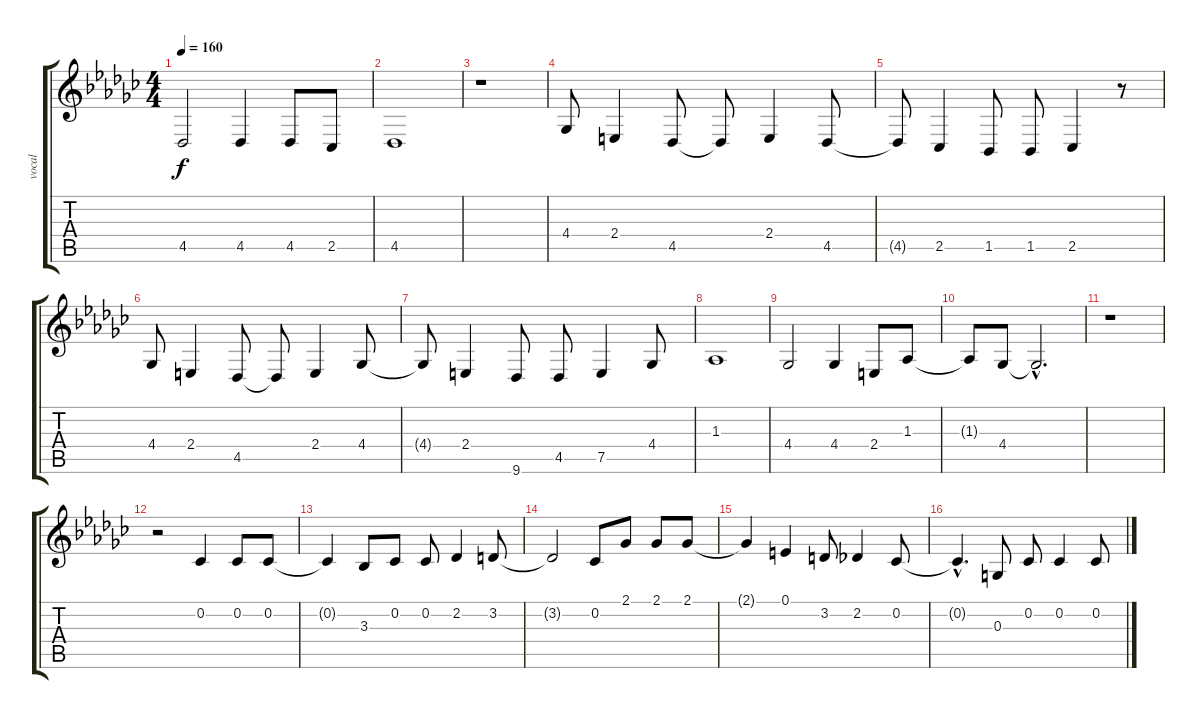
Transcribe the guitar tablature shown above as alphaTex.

\track ("vocal" "vocal") {instrument koto}
\staff {score tabs}
\tuning (E4 B3 G3 D3 A2 E2) {hide}
\ts (4 4)
\tempo 160
\clef g2
\ks gb
4.5.2{dy f} 4.5.4 4.5.8 2.5.8 |
4.5.1 |
r.1 |
4.4.8 2.4.4 4.5.8 4.5{t}.8 2.4.4 4.5.8 |
4.5{t}.8 2.5.4 1.5.8 1.5.8 2.5.4 r.8 |
4.4.8 2.4.4 4.5.8 4.5{t}.8 2.4.4 4.4.8 |
4.4{t}.8 2.4.4 9.6.8 4.5.8 7.5.4 4.4.8 |
1.3.1 |
4.4.2 4.4.4 2.4.8 1.3.8 |
1.3{t}.8 4.4.8 4.4{hac t}.2{d} |
r.1 |
r.2 0.2.4 0.2.8 0.2.8 |
0.2{t}.4 3.3.8 0.2.8 0.2.8 2.2.4 3.2.8 |
3.2{t}.2 0.2.8 2.1.8 2.1.8 2.1.8 |
2.1{t}.4 0.1.4 3.2.8 2.2.4 0.2.8 |
0.2{hac t}.4{d} 0.3.8 0.2.8 0.2.4 0.2.8
